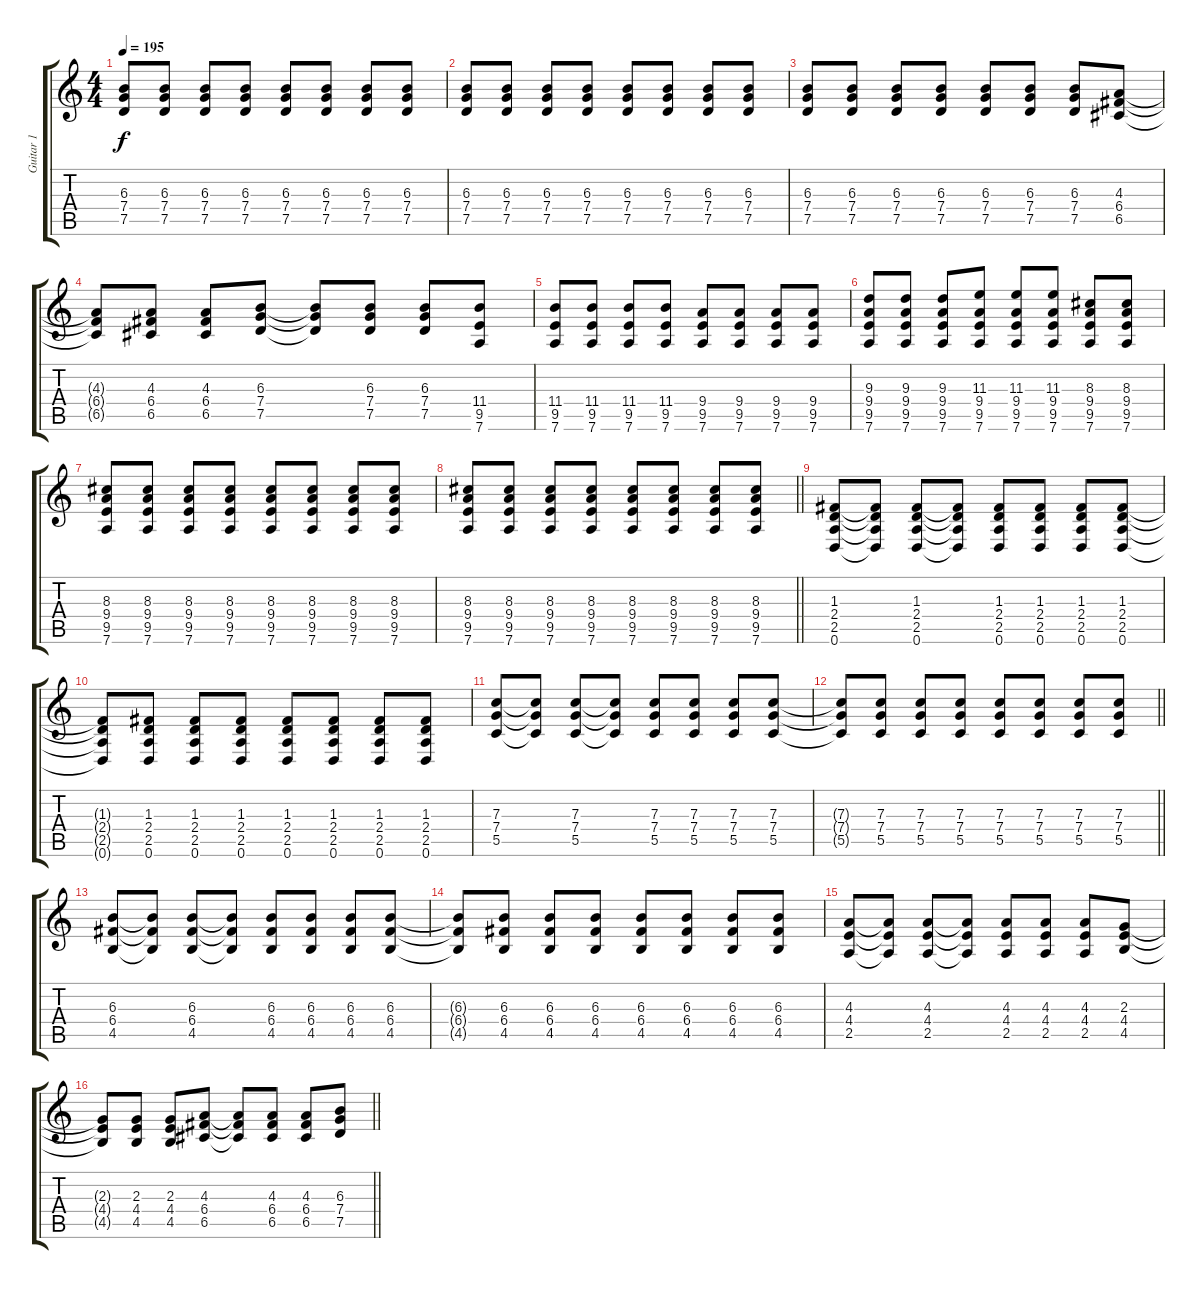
\track ("Guitar 1" "Guitar 1") {instrument electricguitarjazz}
\staff {score tabs}
\tuning (D4 A3 F3 C3 G2 D2) {hide}
\ts (4 4)
\tempo 195
\clef g2
\ks c
(6.3{t} 7.4{t} 7.5{t}).8{dy f} (6.3 7.4 7.5).8 (6.3 7.4 7.5).8 (6.3 7.4 7.5).8 (6.3 7.4 7.5).8 (6.3 7.4 7.5).8 (6.3 7.4 7.5).8 (6.3 7.4 7.5).8 |
(6.3 7.4 7.5).8 (6.3 7.4 7.5).8 (6.3 7.4 7.5).8 (6.3 7.4 7.5).8 (6.3 7.4 7.5).8 (6.3 7.4 7.5).8 (6.3 7.4 7.5).8 (6.3 7.4 7.5).8 |
(6.3 7.4 7.5).8 (6.3 7.4 7.5).8 (6.3 7.4 7.5).8 (6.3 7.4 7.5).8 (6.3 7.4 7.5).8 (6.3 7.4 7.5).8 (6.3 7.4 7.5).8 (4.3 6.4 6.5).8 |
(4.3{t} 6.4{t} 6.5{t}).8 (4.3 6.4 6.5).8 (4.3 6.4 6.5).8 (6.3 7.4 7.5).8 (6.3{t} 7.4{t} 7.5{t}).8 (6.3 7.4 7.5).8 (6.3 7.4 7.5).8 (11.4 9.5 7.6).8 |
(11.4 9.5 7.6).8 (11.4 9.5 7.6).8 (11.4 9.5 7.6).8 (11.4 9.5 7.6).8 (9.4 9.5 7.6).8 (9.4 9.5 7.6).8 (9.4 9.5 7.6).8 (9.4 9.5 7.6).8 |
(9.3 9.4 9.5 7.6).8 (9.3 9.4 9.5 7.6).8 (9.3 9.4 9.5 7.6).8 (11.3 9.4 9.5 7.6).8 (11.3 9.4 9.5 7.6).8 (11.3 9.4 9.5 7.6).8 (8.3 9.4 9.5 7.6).8 (8.3 9.4 9.5 7.6).8 |
(8.3 9.4 9.5 7.6).8 (8.3 9.4 9.5 7.6).8 (8.3 9.4 9.5 7.6).8 (8.3 9.4 9.5 7.6).8 (8.3 9.4 9.5 7.6).8 (8.3 9.4 9.5 7.6).8 (8.3 9.4 9.5 7.6).8 (8.3 9.4 9.5 7.6).8 |
\barLineRight lightlight
(8.3 9.4 9.5 7.6).8 (8.3 9.4 9.5 7.6).8 (8.3 9.4 9.5 7.6).8 (8.3 9.4 9.5 7.6).8 (8.3 9.4 9.5 7.6).8 (8.3 9.4 9.5 7.6).8 (8.3 9.4 9.5 7.6).8 (8.3 9.4 9.5 7.6).8 |
(1.3 2.4 2.5 0.6).8 (1.3{t} 2.4{t} 2.5{t} 0.6{t}).8 (1.3 2.4 2.5 0.6).8 (1.3{t} 2.4{t} 2.5{t} 0.6{t}).8 (1.3 2.4 2.5 0.6).8 (1.3 2.4 2.5 0.6).8 (1.3 2.4 2.5 0.6).8 (1.3 2.4 2.5 0.6).8 |
(1.3{t} 2.4{t} 2.5{t} 0.6{t}).8 (1.3 2.4 2.5 0.6).8 (1.3 2.4 2.5 0.6).8 (1.3 2.4 2.5 0.6).8 (1.3 2.4 2.5 0.6).8 (1.3 2.4 2.5 0.6).8 (1.3 2.4 2.5 0.6).8 (1.3 2.4 2.5 0.6).8 |
(7.3 7.4 5.5).8 (7.3{t} 7.4{t} 5.5{t}).8 (7.3 7.4 5.5).8 (7.3{t} 7.4{t} 5.5{t}).8 (7.3 7.4 5.5).8 (7.3 7.4 5.5).8 (7.3 7.4 5.5).8 (7.3 7.4 5.5).8 |
\barLineRight lightlight
(7.3{t} 7.4{t} 5.5{t}).8 (7.3 7.4 5.5).8 (7.3 7.4 5.5).8 (7.3 7.4 5.5).8 (7.3 7.4 5.5).8 (7.3 7.4 5.5).8 (7.3 7.4 5.5).8 (7.3 7.4 5.5).8 |
(6.3 6.4 4.5).8 (6.3{t} 6.4{t} 4.5{t}).8 (6.3 6.4 4.5).8 (6.3{t} 6.4{t} 4.5{t}).8 (6.3 6.4 4.5).8 (6.3 6.4 4.5).8 (6.3 6.4 4.5).8 (6.3 6.4 4.5).8 |
(6.3{t} 6.4{t} 4.5{t}).8 (6.3 6.4 4.5).8 (6.3 6.4 4.5).8 (6.3 6.4 4.5).8 (6.3 6.4 4.5).8 (6.3 6.4 4.5).8 (6.3 6.4 4.5).8 (6.3 6.4 4.5).8 |
(4.3 4.4 2.5).8 (4.3{t} 4.4{t} 2.5{t}).8 (4.3 4.4 2.5).8 (4.3{t} 4.4{t} 2.5{t}).8 (4.3 4.4 2.5).8 (4.3 4.4 2.5).8 (4.3 4.4 2.5).8 (2.3 4.4 4.5).8 |
\barLineRight lightlight
(2.3{t} 4.4{t} 4.5{t}).8 (2.3 4.4 4.5).8 (2.3 4.4 4.5).8 (4.3 6.4 6.5).8 (4.3{t} 6.4{t} 6.5{t}).8 (4.3 6.4 6.5).8 (4.3 6.4 6.5).8 (6.3 7.4 7.5).8
